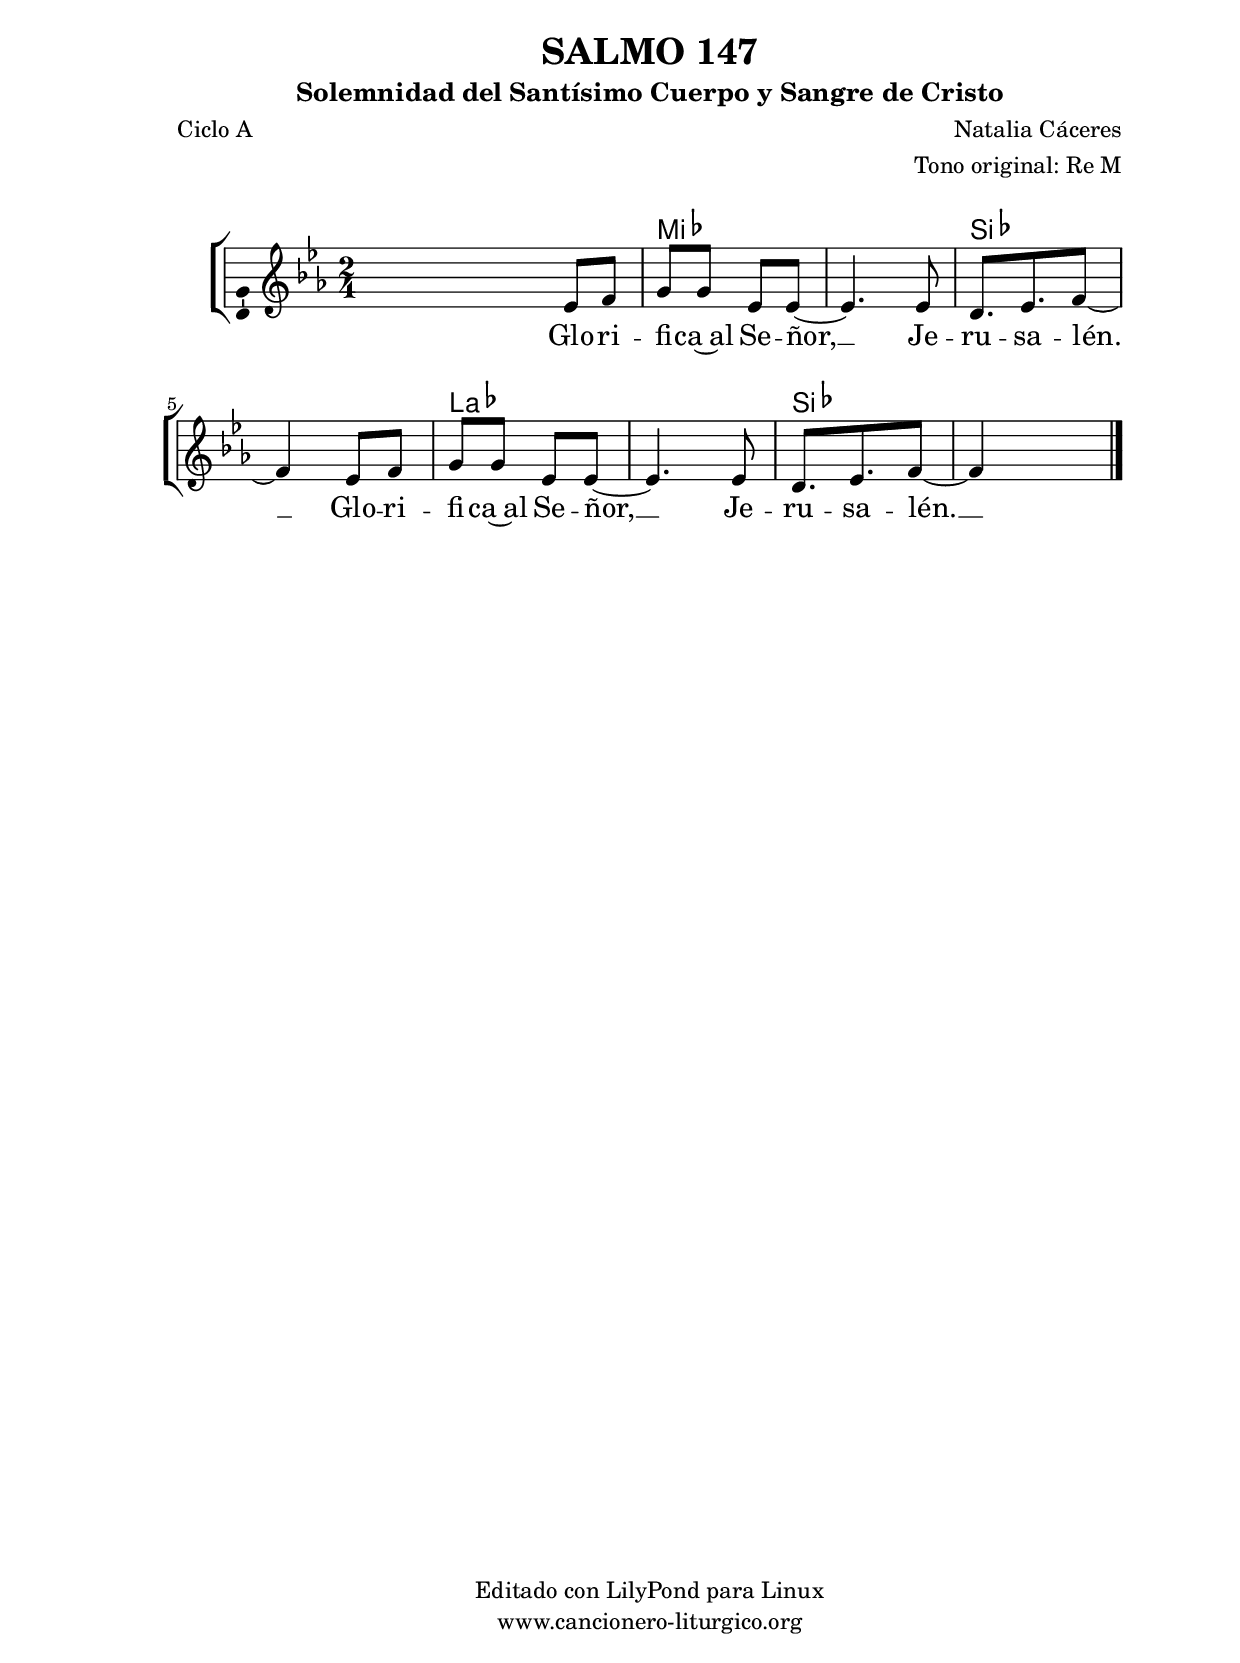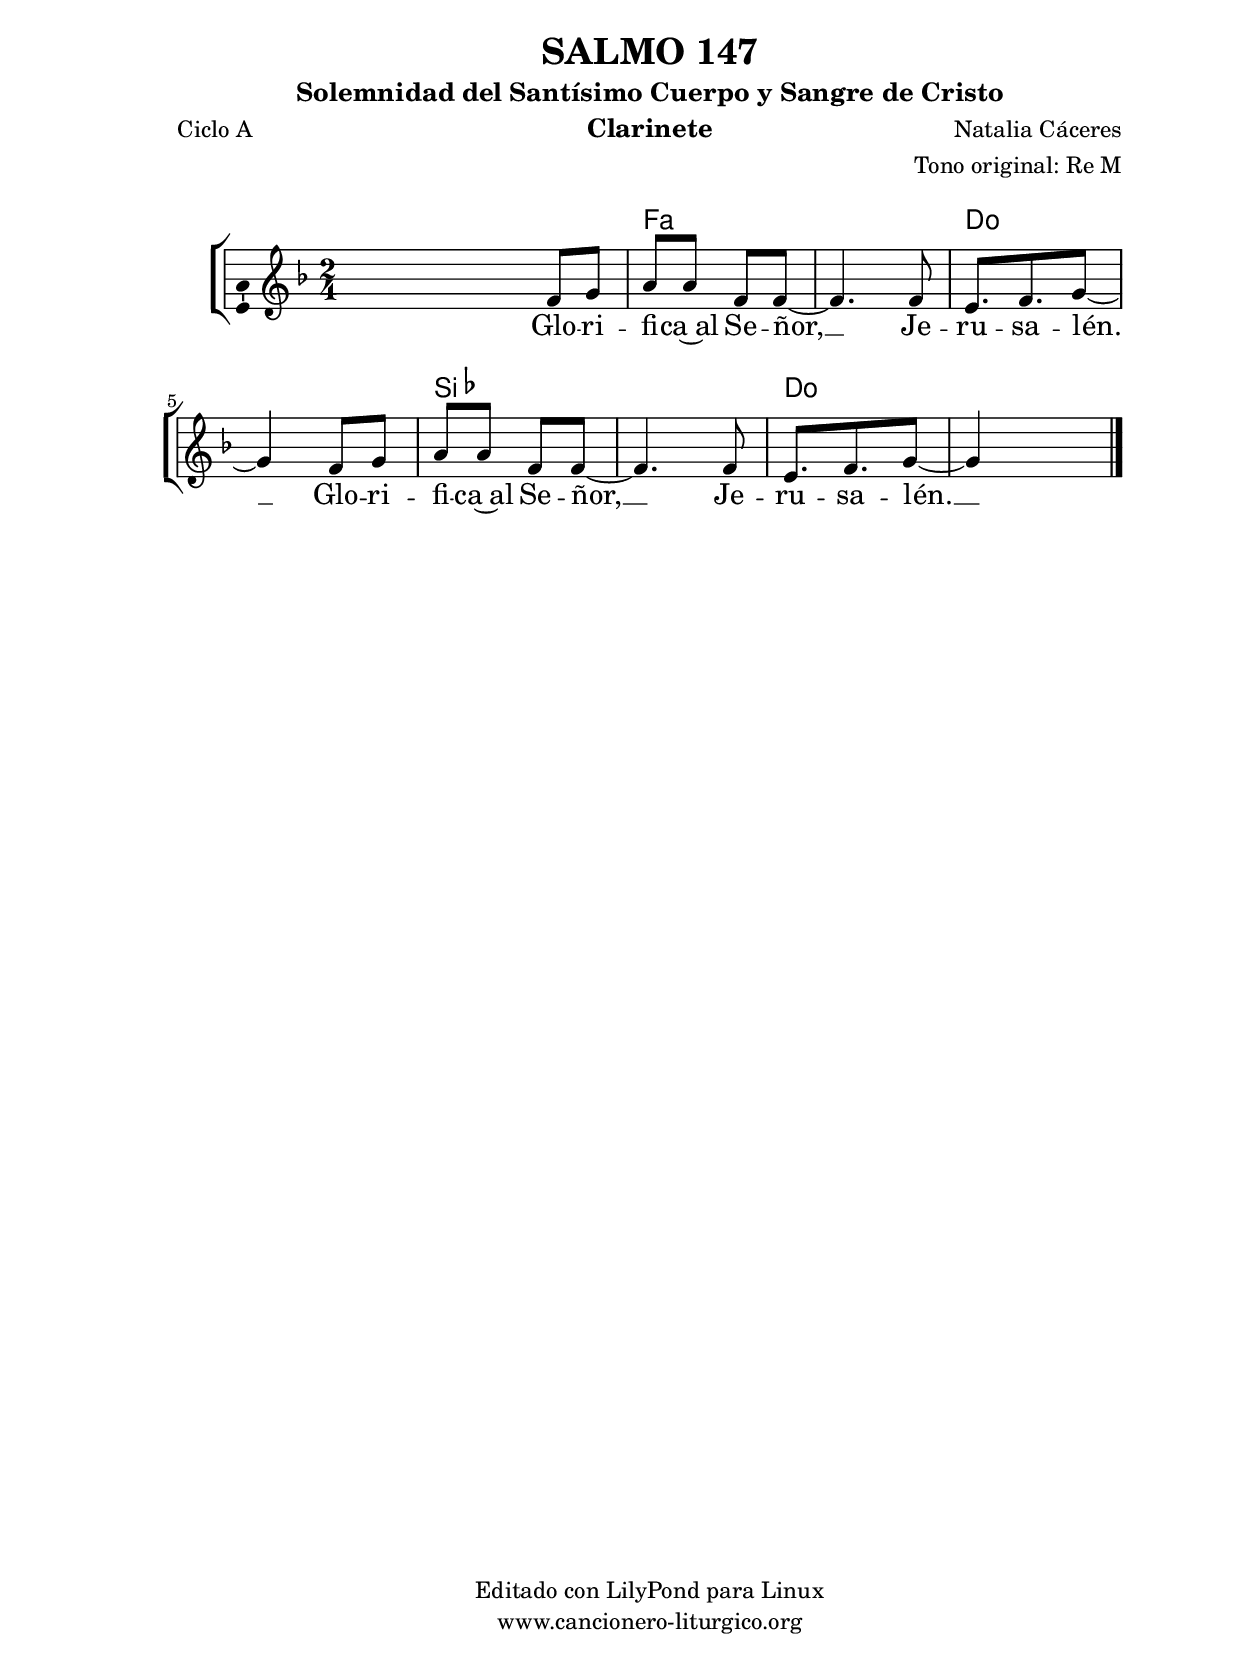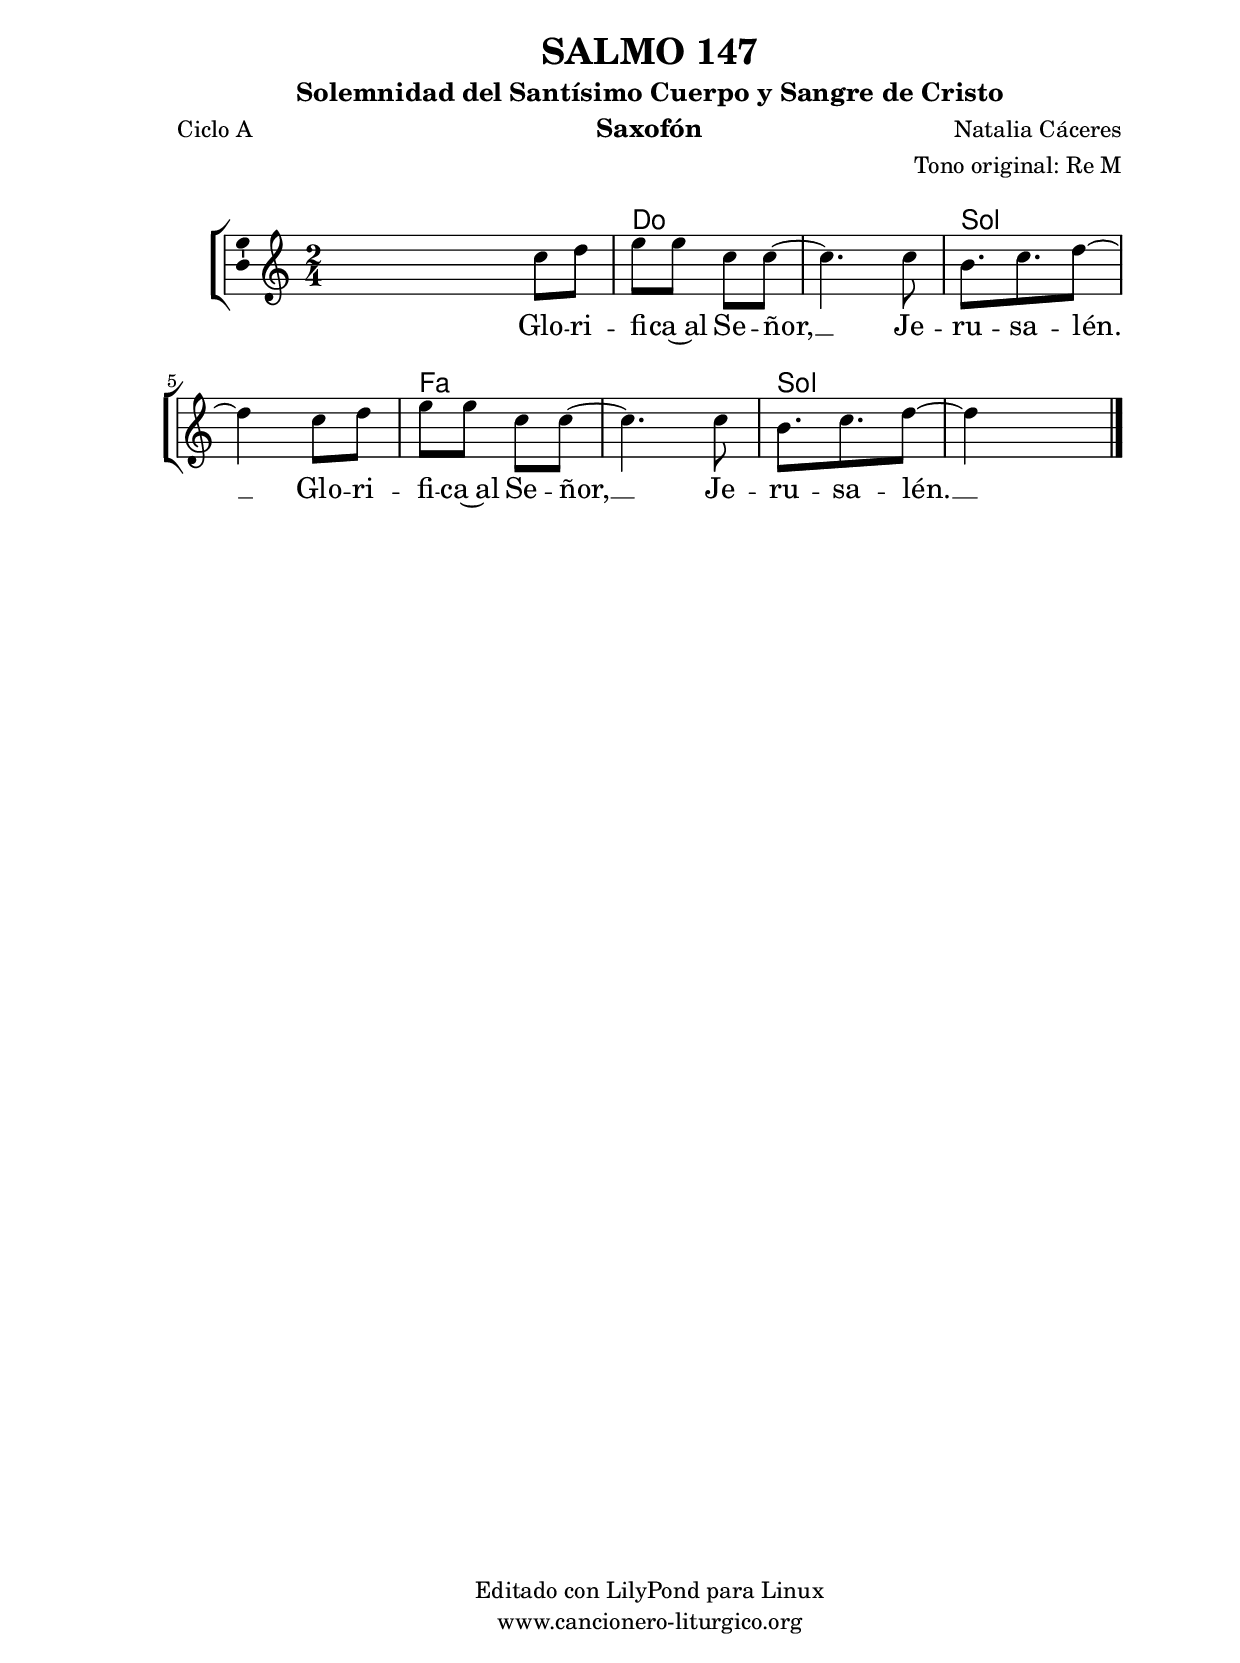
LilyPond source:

%
%para convertir .midi en .wav:
%timidity filename.midi -Ow -o finename.wav
%
%
%Para convertir de .wav a .mp3:
%lame -h -m j filename.wav
%
%
%para escuchar el midi:
%timidity nombrefichero.midi
%


%versión de lilypond para la que se ha escrito esta partitura:
\version "2.16.0"

	%Tamaño papel
	#(set-default-paper-size "a4")
	%Tamaño partitura
	#(set-global-staff-size 20)
	%No responde al pulsar sobre una nota
	#(ly:set-option 'point-and-click #f)

%parámetros del encabezamiento:
\header {
	title = "SALMO 147"
	subtitle = "Solemnidad del Santísimo Cuerpo y Sangre de Cristo"
	composer = "Natalia Cáceres"
	poet = "Ciclo A"
	meter = ""
	arranger = "Tono original: Re M"
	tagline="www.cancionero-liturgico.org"
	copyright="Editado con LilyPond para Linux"
	tiempo = "Ordinario"
	usos = "Salmo"
	letra = "Glorifica al Señor, Jerusalén."
	}

%parámetros asociados al papel:
\paper  {
	oddHeaderMarkup = \markup {\fill-line { \on-the-fly #not-first-page \fromproperty #'header:title \on-the-fly #not-first-page \fromproperty #'header:composer }}
	evenHeaderMarkup = \markup {\fill-line { \fromproperty #'header:composer \fromproperty #'header:title }}
	#(set-paper-size "a4")
	print-page-number = ##f
	first-page-number = 1
	print-first-page-number = ##f
%	head-separation = 3.0 \cm
	top-margin = 2.0 \cm
	bottom-margin = 0.5\cm
%%%	bottom-margin = -1.0\cm
	left-margin = 3.0 \cm
	line-width = 16.0 \cm 
	indent = 8\mm
	interscoreline = 2.\mm
	between-system-space = 15\mm
%	para que las partituras no llenen la hoja:
	ragged-bottom = ##t
%	idem para la última hoja:
	ragged-last-bottom = ##f
%	para que las partituras llenen el ancho del papel:
	ragged-last = ##f
	after-title-space = 2.5 \cm
%page-count=1
%system-count=1

	%Flexible Vertical Spacing
%	markup-markup-spacing =
%	#'((basic-distance . 15) (minimum-distance . 15) (padding . 3))
	markup-system-spacing =
	#'((basic-distance . 15) (minimum-distance . 15) (padding . 3))
	system-system-spacing =
	#'((basic-distance . 15) (minimum-distance . 15) (padding . 3))
	score-system-spacing =
	#'((basic-distance . 15) (minimum-distance . 15) (padding . 5))
%	top-system-spacing = % header
%	#'((basic-distance . 8) (minimum-distance . 0) (padding . 3))
%	top-markup-spacing =
%	#'((basic-distance . 20) (minimum-distance . 20) (padding . 3))
	last-bottom-spacing = % footer
	#'((basic-distance . 5) (minimum-distance . 5) (padding . 3))
%	score-markup-spacing =
%	#'((basic-distance . 16) (minimum-distance . 13) (padding . 3))

	}


%parámetros que afectan a toda la partitura:
global =  {
	%clave de sol (G):
	\clef G
	%armadura:
	\transpose d ees
	\key d \major
	\tempo 4=92
	\set Score.tempoHideNote = ##t
	}


acordes = {
	\italianChords
	\chordmode {
	\transpose d ees
{

s2
d1 a g a

	}
	}
}


melodia = 
	\transpose d ees
{
	\relative c'{

\time 2/4
s4 d8 e
fis8 fis d d~
d4. d8
%%%\times 2/3 {cis4 d e~}
cis8. d e8~
e4 d8 e
fis8 fis d d~
d4. d8
%%%\times 2/3 {cis4 d e~}
cis8. d e8~
e4 s4

	\bar "|."
	}
	}


texto = \lyricmode {
Glo -- ri -- fi -- ca~al Se -- ñor, __ Je -- ru -- sa -- lén. __
Glo -- ri -- fi -- ca~al Se -- ñor, __ Je -- ru -- sa -- lén. __
	}


acordesStaff = \context ChordNames = acordesStaff <<
	\set chordChanges = ##t
	\acordes
	>>


vozStaff = \context Voice = vozStaff
\with {\consists "Ambitus_engraver"}
<<
%	\set Staff.instrumentName = ""
%	\set Staff.shortInstrumentName = ""
%	\set Staff.midiInstrument = #"clarinet"
%	\set Staff.midiInstrument = #"cello"
%	\set Staff.midiInstrument = #"flute"
	\set Staff.midiInstrument = #"electric guitar (jazz)"
%	\set Staff.midiInstrument = #"english horn"
%	\set Staff.midiInstrument = #"violin"
%	\set Staff.midiInstrument = #"glockenspiel"
	\set Staff.midiMinimumVolume = #0.7
	\set Staff.midiMaximumVolume = #0.9
	\global
	\melodia
	>>


textoStaff = \context Lyrics = textoStaff <<
	\lyricsto vozStaff \texto
	>>

\book {
	\score {
		\context ChoirStaff {
			\override StaffGroup.SystemStartBracket #'collapse-height = #1
			\override Score.SystemStartBar #'collapse-height = #1
			<<
			\acordesStaff
			\vozStaff
			\textoStaff
			>>
			}
		\layout {
	    		\context {
				\Lyrics
				\override LyricText #'font-size = #2
				}
	   		 \context {
				\Score
				%fontSize = #3
				\override StaffSymbol #'staff-space = #(magstep +3)
				%\override Beam #'thickness = #0.55
				%\override SpacingSpanner #'spacing-increment = #1.0
				%\override Slur #'height-limit = #1.5
				}
			}
		}
	\score {
		\unfoldRepeats
		\context ChoirStaff {
			<<
			\acordesStaff
			\vozStaff
			>>
			}
		\midi {
	  		\context {
	  			\Score
				tempoWholesPerMinute = #(ly:make-moment 70 4)
				}
			}
		}
	}

%Partitura para clarinete
#(define output-suffix "C")
\book {
	\header{
		instrument = "Clarinete"
		}
	\score {
		\context ChoirStaff {
			\override StaffGroup.SystemStartBracket #'collapse-height = #1
			\override Score.SystemStartBar #'collapse-height = #1
\transpose c d
			<<
			\acordesStaff
			\vozStaff
			\textoStaff
			>>
			}
		\layout {
	    		\context {
				\Lyrics
				\override LyricText #'font-size = #2
				}
	   		 \context {
				\Score
				%fontSize = #3
				\override StaffSymbol #'staff-space = #(magstep +3)
				%\override Beam #'thickness = #0.55
				%\override SpacingSpanner #'spacing-increment = #1.0
				%\override Slur #'height-limit = #1.5
				}
			}
		}
	}

%Partitura para saxofón
#(define output-suffix "S")
\book {
	\header{
		instrument = "Saxofón"
		}
	\score {
		\context ChoirStaff {
			\override StaffGroup.SystemStartBracket #'collapse-height = #1
			\override Score.SystemStartBar #'collapse-height = #1
\transpose c a
			<<
			\acordesStaff
			\vozStaff
			\textoStaff
			>>
			}
		\layout {
	    		\context {
				\Lyrics
				\override LyricText #'font-size = #2
				}
	   		 \context {
				\Score
				%fontSize = #3
				\override StaffSymbol #'staff-space = #(magstep +3)
				%\override Beam #'thickness = #0.55
				%\override SpacingSpanner #'spacing-increment = #1.0
				%\override Slur #'height-limit = #1.5
				}
			}
		}
	}

